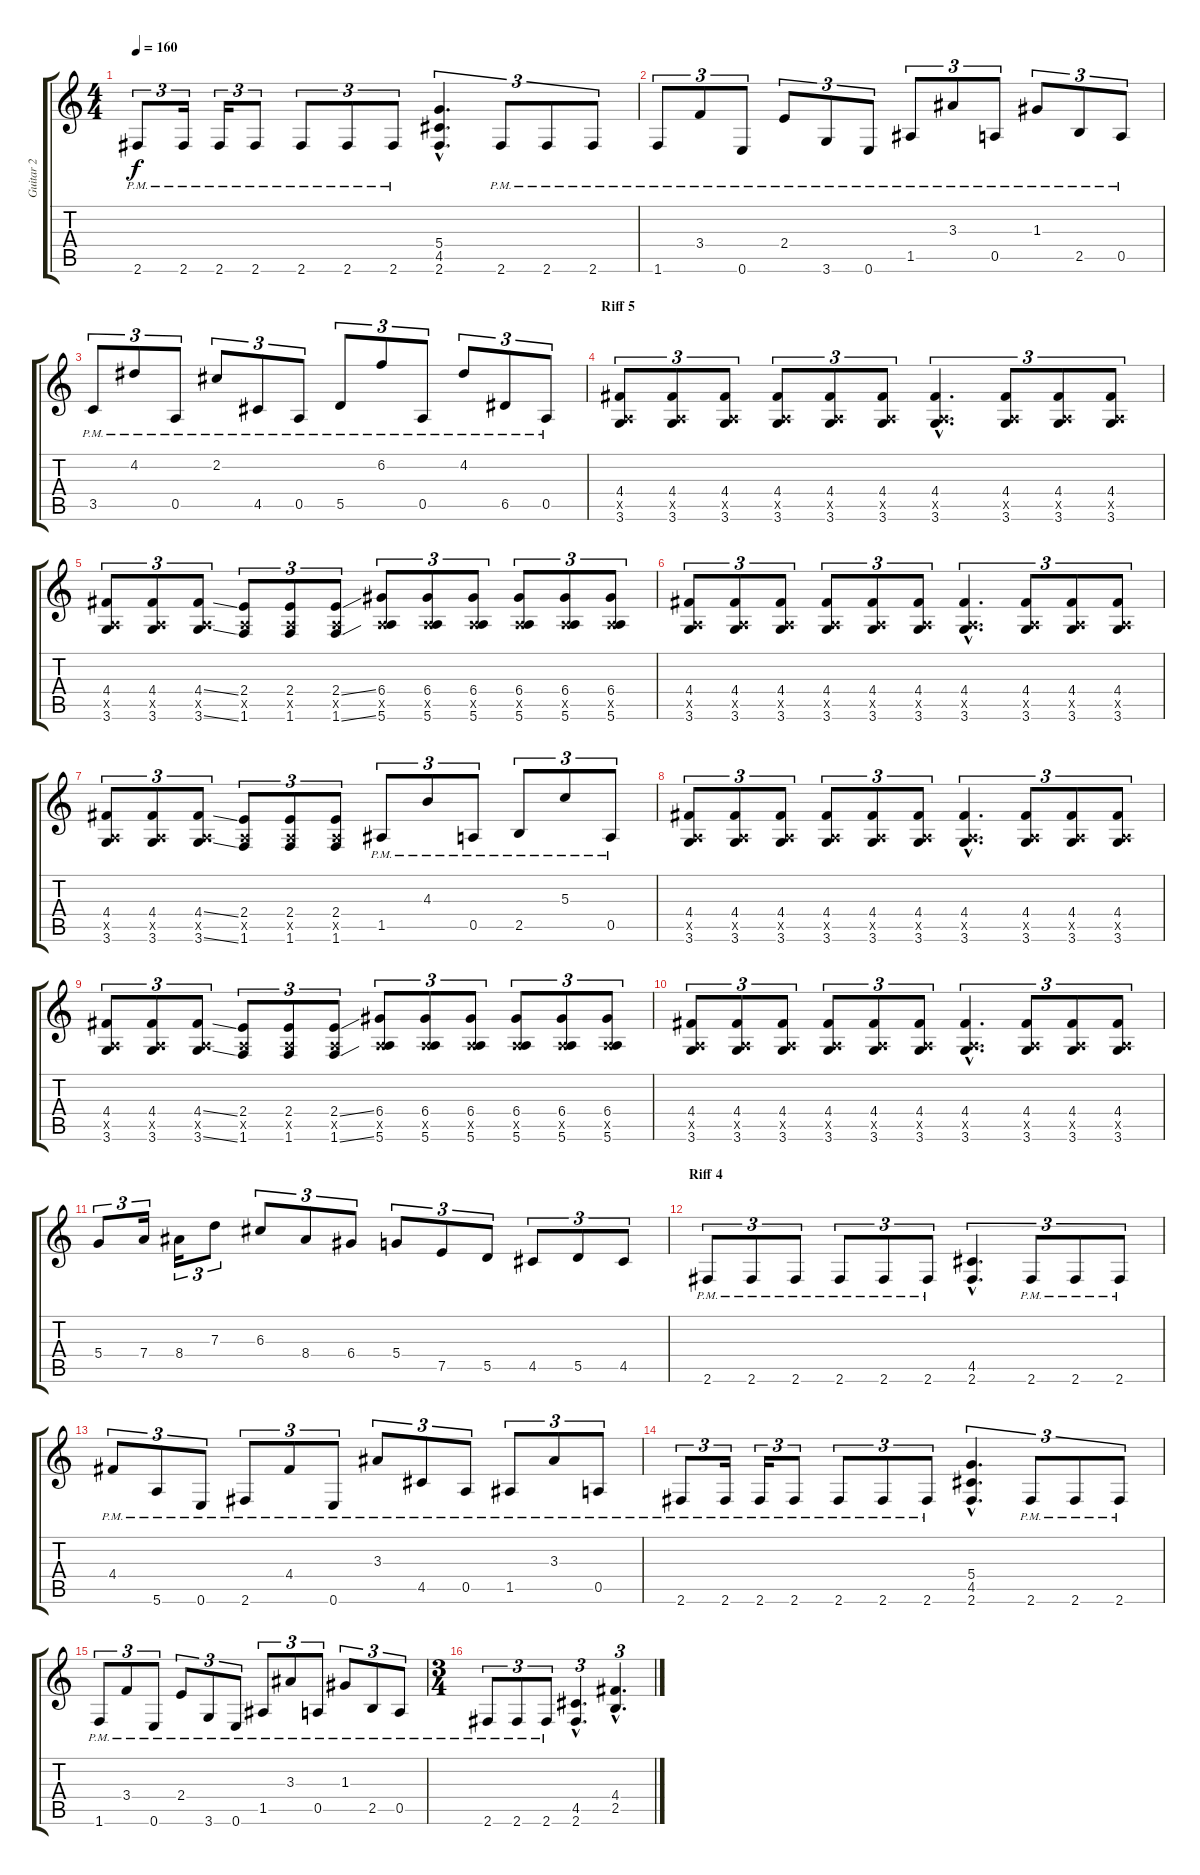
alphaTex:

\track ("Guitar 2" "Guitar 2") {instrument distortionguitar}
\staff {score tabs}
\tuning (E4 B3 G3 D3 A2 E2) {hide}
\ts (4 4)
\tempo 160
\clef g2
\ks c
2.6{pm}.8{tu (3 2) dy f} 2.6{pm}.16{tu (3 2)} 2.6{pm}.16{tu (3 2)} 2.6{pm}.8{tu (3 2)} 2.6{pm}.8{tu (3 2)} 2.6{pm}.8{tu (3 2)} 2.6{pm}.8{tu (3 2)} (5.4{hac} 4.5{hac} 2.6{hac}).4{d tu (3 2)} 2.6{pm}.8{tu (3 2)} 2.6{pm}.8{tu (3 2)} 2.6{pm}.8{tu (3 2)} |
1.6{pm}.8{tu (3 2)} 3.4{pm}.8{tu (3 2)} 0.6{pm}.8{tu (3 2)} 2.4{pm}.8{tu (3 2)} 3.6{pm}.8{tu (3 2)} 0.6{pm}.8{tu (3 2)} 1.5{pm}.8{tu (3 2)} 3.3{pm}.8{tu (3 2)} 0.5{pm}.8{tu (3 2)} 1.3{pm}.8{tu (3 2)} 2.5{pm}.8{tu (3 2)} 0.5{pm}.8{tu (3 2)} |
3.5{pm}.8{tu (3 2)} 4.2{pm}.8{tu (3 2)} 0.5{pm}.8{tu (3 2)} 2.2{pm}.8{tu (3 2)} 4.5{pm}.8{tu (3 2)} 0.5{pm}.8{tu (3 2)} 5.5{pm}.8{tu (3 2)} 6.2{pm}.8{tu (3 2)} 0.5{pm}.8{tu (3 2)} 4.2{pm}.8{tu (3 2)} 6.5{pm}.8{tu (3 2)} 0.5{pm}.8{tu (3 2)} |
\section ("" "Riff 5")
(4.4 0.5{x} 3.6).8{tu (3 2)} (4.4 0.5{x} 3.6).8{tu (3 2)} (4.4 0.5{x} 3.6).8{tu (3 2)} (4.4 0.5{x} 3.6).8{tu (3 2)} (4.4 0.5{x} 3.6).8{tu (3 2)} (4.4 0.5{x} 3.6).8{tu (3 2)} (4.4{hac} 0.5{hac x} 3.6{hac}).4{d tu (3 2)} (4.4 0.5{x} 3.6).8{tu (3 2)} (4.4 0.5{x} 3.6).8{tu (3 2)} (4.4 0.5{x} 3.6).8{tu (3 2)} |
(4.4 0.5{x} 3.6).8{tu (3 2)} (4.4 0.5{x} 3.6).8{tu (3 2)} (4.4{ss} 0.5{x} 3.6{ss}).8{tu (3 2)} (2.4 0.5{x} 1.6).8{tu (3 2)} (2.4 0.5{x} 1.6).8{tu (3 2)} (2.4{ss} 0.5{x} 1.6{ss}).8{tu (3 2)} (6.4 0.5{x} 5.6).8{tu (3 2)} (6.4 0.5{x} 5.6).8{tu (3 2)} (6.4 0.5{x} 5.6).8{tu (3 2)} (6.4 0.5{x} 5.6).8{tu (3 2)} (6.4 0.5{x} 5.6).8{tu (3 2)} (6.4 0.5{x} 5.6).8{tu (3 2)} |
(4.4 0.5{x} 3.6).8{tu (3 2)} (4.4 0.5{x} 3.6).8{tu (3 2)} (4.4 0.5{x} 3.6).8{tu (3 2)} (4.4 0.5{x} 3.6).8{tu (3 2)} (4.4 0.5{x} 3.6).8{tu (3 2)} (4.4 0.5{x} 3.6).8{tu (3 2)} (4.4{hac} 0.5{hac x} 3.6{hac}).4{d tu (3 2)} (4.4 0.5{x} 3.6).8{tu (3 2)} (4.4 0.5{x} 3.6).8{tu (3 2)} (4.4 0.5{x} 3.6).8{tu (3 2)} |
(4.4 0.5{x} 3.6).8{tu (3 2)} (4.4 0.5{x} 3.6).8{tu (3 2)} (4.4{ss} 0.5{x} 3.6{ss}).8{tu (3 2)} (2.4 0.5{x} 1.6).8{tu (3 2)} (2.4 0.5{x} 1.6).8{tu (3 2)} (2.4 0.5{x} 1.6).8{tu (3 2)} 1.5{pm}.8{tu (3 2)} 4.3{pm}.8{tu (3 2)} 0.5{pm}.8{tu (3 2)} 2.5{pm}.8{tu (3 2)} 5.3{pm}.8{tu (3 2)} 0.5{pm}.8{tu (3 2)} |
(4.4 0.5{x} 3.6).8{tu (3 2)} (4.4 0.5{x} 3.6).8{tu (3 2)} (4.4 0.5{x} 3.6).8{tu (3 2)} (4.4 0.5{x} 3.6).8{tu (3 2)} (4.4 0.5{x} 3.6).8{tu (3 2)} (4.4 0.5{x} 3.6).8{tu (3 2)} (4.4{hac} 0.5{hac x} 3.6{hac}).4{d tu (3 2)} (4.4 0.5{x} 3.6).8{tu (3 2)} (4.4 0.5{x} 3.6).8{tu (3 2)} (4.4 0.5{x} 3.6).8{tu (3 2)} |
(4.4 0.5{x} 3.6).8{tu (3 2)} (4.4 0.5{x} 3.6).8{tu (3 2)} (4.4{ss} 0.5{x} 3.6{ss}).8{tu (3 2)} (2.4 0.5{x} 1.6).8{tu (3 2)} (2.4 0.5{x} 1.6).8{tu (3 2)} (2.4{ss} 0.5{x} 1.6{ss}).8{tu (3 2)} (6.4 0.5{x} 5.6).8{tu (3 2)} (6.4 0.5{x} 5.6).8{tu (3 2)} (6.4 0.5{x} 5.6).8{tu (3 2)} (6.4 0.5{x} 5.6).8{tu (3 2)} (6.4 0.5{x} 5.6).8{tu (3 2)} (6.4 0.5{x} 5.6).8{tu (3 2)} |
(4.4 0.5{x} 3.6).8{tu (3 2)} (4.4 0.5{x} 3.6).8{tu (3 2)} (4.4 0.5{x} 3.6).8{tu (3 2)} (4.4 0.5{x} 3.6).8{tu (3 2)} (4.4 0.5{x} 3.6).8{tu (3 2)} (4.4 0.5{x} 3.6).8{tu (3 2)} (4.4{hac} 0.5{hac x} 3.6{hac}).4{d tu (3 2)} (4.4 0.5{x} 3.6).8{tu (3 2)} (4.4 0.5{x} 3.6).8{tu (3 2)} (4.4 0.5{x} 3.6).8{tu (3 2)} |
5.4.8{tu (3 2)} 7.4.16{tu (3 2)} 8.4.16{tu (3 2)} 7.3.8{tu (3 2)} 6.3.8{tu (3 2)} 8.4.8{tu (3 2)} 6.4.8{tu (3 2)} 5.4.8{tu (3 2)} 7.5.8{tu (3 2)} 5.5.8{tu (3 2)} 4.5.8{tu (3 2)} 5.5.8{tu (3 2)} 4.5.8{tu (3 2)} |
\section ("" "Riff 4")
2.6{pm}.8{tu (3 2)} 2.6{pm}.8{tu (3 2)} 2.6{pm}.8{tu (3 2)} 2.6{pm}.8{tu (3 2)} 2.6{pm}.8{tu (3 2)} 2.6{pm}.8{tu (3 2)} (4.5{hac} 2.6{hac}).4{d tu (3 2)} 2.6{pm}.8{tu (3 2)} 2.6{pm}.8{tu (3 2)} 2.6{pm}.8{tu (3 2)} |
4.4{pm}.8{tu (3 2)} 5.6{pm}.8{tu (3 2)} 0.6{pm}.8{tu (3 2)} 2.6{pm}.8{tu (3 2)} 4.4{pm}.8{tu (3 2)} 0.6{pm}.8{tu (3 2)} 3.3{pm}.8{tu (3 2)} 4.5{pm}.8{tu (3 2)} 0.5{pm}.8{tu (3 2)} 1.5{pm}.8{tu (3 2)} 3.3{pm}.8{tu (3 2)} 0.5{pm}.8{tu (3 2)} |
2.6{pm}.8{tu (3 2)} 2.6{pm}.16{tu (3 2)} 2.6{pm}.16{tu (3 2)} 2.6{pm}.8{tu (3 2)} 2.6{pm}.8{tu (3 2)} 2.6{pm}.8{tu (3 2)} 2.6{pm}.8{tu (3 2)} (5.4{hac} 4.5{hac} 2.6{hac}).4{d tu (3 2)} 2.6{pm}.8{tu (3 2)} 2.6{pm}.8{tu (3 2)} 2.6{pm}.8{tu (3 2)} |
1.6{pm}.8{tu (3 2)} 3.4{pm}.8{tu (3 2)} 0.6{pm}.8{tu (3 2)} 2.4{pm}.8{tu (3 2)} 3.6{pm}.8{tu (3 2)} 0.6{pm}.8{tu (3 2)} 1.5{pm}.8{tu (3 2)} 3.3{pm}.8{tu (3 2)} 0.5{pm}.8{tu (3 2)} 1.3{pm}.8{tu (3 2)} 2.5{pm}.8{tu (3 2)} 0.5{pm}.8{tu (3 2)} |
\ts (3 4)
2.6{pm}.8{tu (3 2)} 2.6{pm}.8{tu (3 2)} 2.6{pm}.8{tu (3 2)} (4.5{hac} 2.6{hac}).4{d tu (3 2)} (4.4{hac} 2.5{hac}).4{d tu (3 2)}
